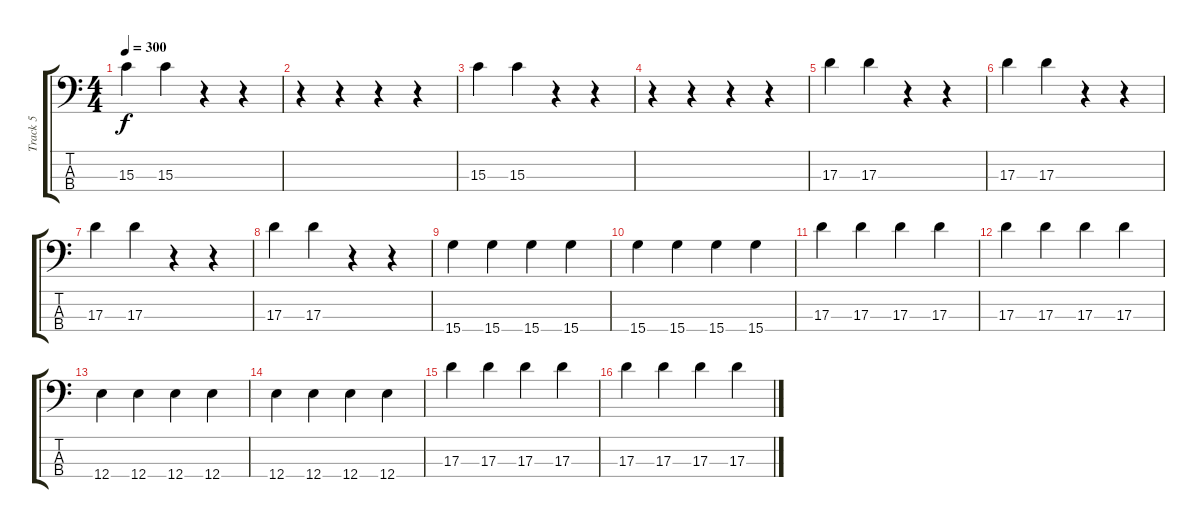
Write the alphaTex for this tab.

\track ("Track 5" "Track 5") {instrument electricbassfinger}
\staff {score tabs}
\tuning (G2 D2 A1 E1) {hide}
\ts (4 4)
\tempo 300
\clef f4
\ks c
15.3.4{dy f} 15.3.4 r.4 r.4 |
r.4 r.4 r.4 r.4 |
15.3.4 15.3.4 r.4 r.4 |
r.4 r.4 r.4 r.4 |
17.3.4 17.3.4 r.4 r.4 |
17.3.4 17.3.4 r.4 r.4 |
17.3.4 17.3.4 r.4 r.4 |
17.3.4 17.3.4 r.4 r.4 |
15.4.4 15.4.4 15.4.4 15.4.4 |
15.4.4 15.4.4 15.4.4 15.4.4 |
17.3.4 17.3.4 17.3.4 17.3.4 |
17.3.4 17.3.4 17.3.4 17.3.4 |
12.4.4 12.4.4 12.4.4 12.4.4 |
12.4.4 12.4.4 12.4.4 12.4.4 |
17.3.4 17.3.4 17.3.4 17.3.4 |
17.3.4 17.3.4 17.3.4 17.3.4
